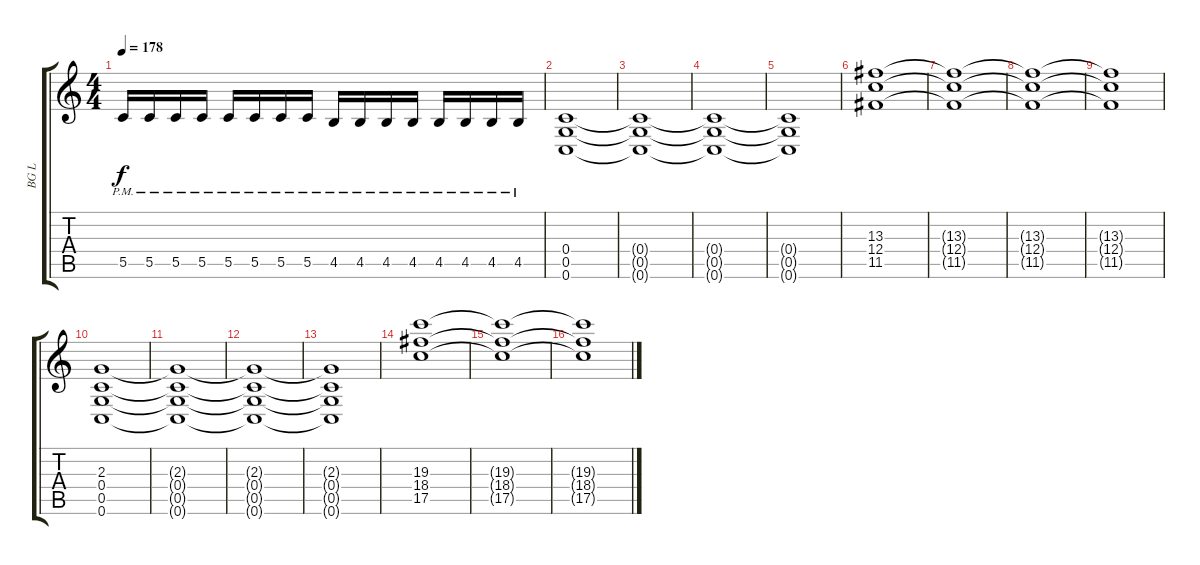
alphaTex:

\track ("BG L" "BG L") {instrument distortionguitar}
\staff {score tabs}
\tuning (D4 A3 F3 C3 G2 C2) {hide}
\ts (4 4)
\tempo 178
\clef g2
\ks c
5.5{pm}.16{dy f} 5.5{pm}.16 5.5{pm}.16 5.5{pm}.16 5.5{pm}.16 5.5{pm}.16 5.5{pm}.16 5.5{pm}.16 4.5{pm}.16 4.5{pm}.16 4.5{pm}.16 4.5{pm}.16 4.5{pm}.16 4.5{pm}.16 4.5{pm}.16 4.5{pm}.16 |
(0.4 0.5 0.6).1 |
(0.4{t} 0.5{t} 0.6{t}).1 |
(0.4{t} 0.5{t} 0.6{t}).1 |
(0.4{t} 0.5{t} 0.6{t}).1 |
(13.3 12.4 11.5).1 |
(13.3{t} 12.4{t} 11.5{t}).1 |
(13.3{t} 12.4{t} 11.5{t}).1 |
(13.3{t} 12.4{t} 11.5{t}).1 |
(2.3 0.4 0.5 0.6).1 |
(2.3{t} 0.4{t} 0.5{t} 0.6{t}).1 |
(2.3{t} 0.4{t} 0.5{t} 0.6{t}).1 |
(2.3{t} 0.4{t} 0.5{t} 0.6{t}).1 |
(19.3 18.4 17.5).1 |
(19.3{t} 18.4{t} 17.5{t}).1 |
(19.3{t} 18.4{t} 17.5{t}).1
